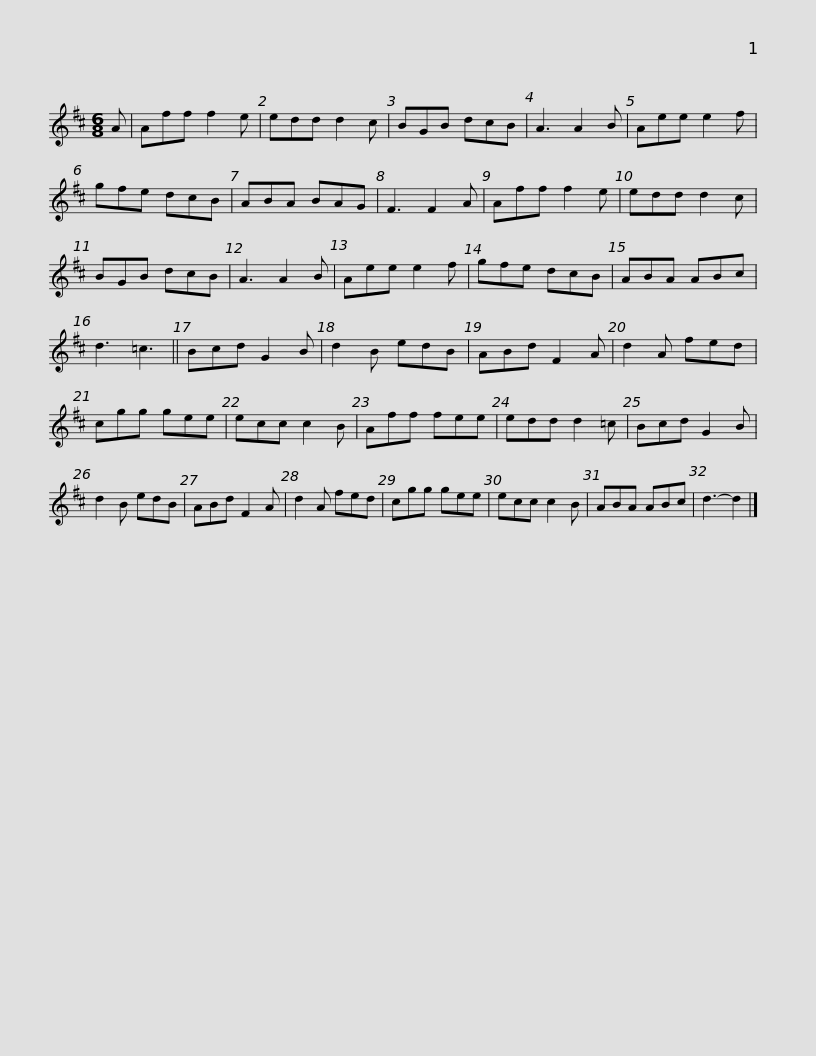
X:1
L:1/8
M:6/8
I:linebreak $
K:D
V:1 treble
V:1
 A | Aff f2 e | edd d2 c | BGB dcB | A3 A2 B | %5
 Aee e2 f | gfe dcB | ABA BAG | F3 F2 A |$ Aff f2 e | %10
 edd d2 c | BGB dcB | A3 A2 B | Aee e2 f | gfe dcB | %15
 ABA ABc | d3 =c3 ||$ Bcd G2 B | d2 B edB | ABd F2 A | %20
 d2 A fed | cgg gee | ecc c2 B | Aff fee | edd d2 =c |$ %25
 Bcd G2 B | d2 B edB | ABd F2 A | d2 A fed | cgg gee | %30
 ecc c2 B | ABA ABc | d3- d2 |] %33
